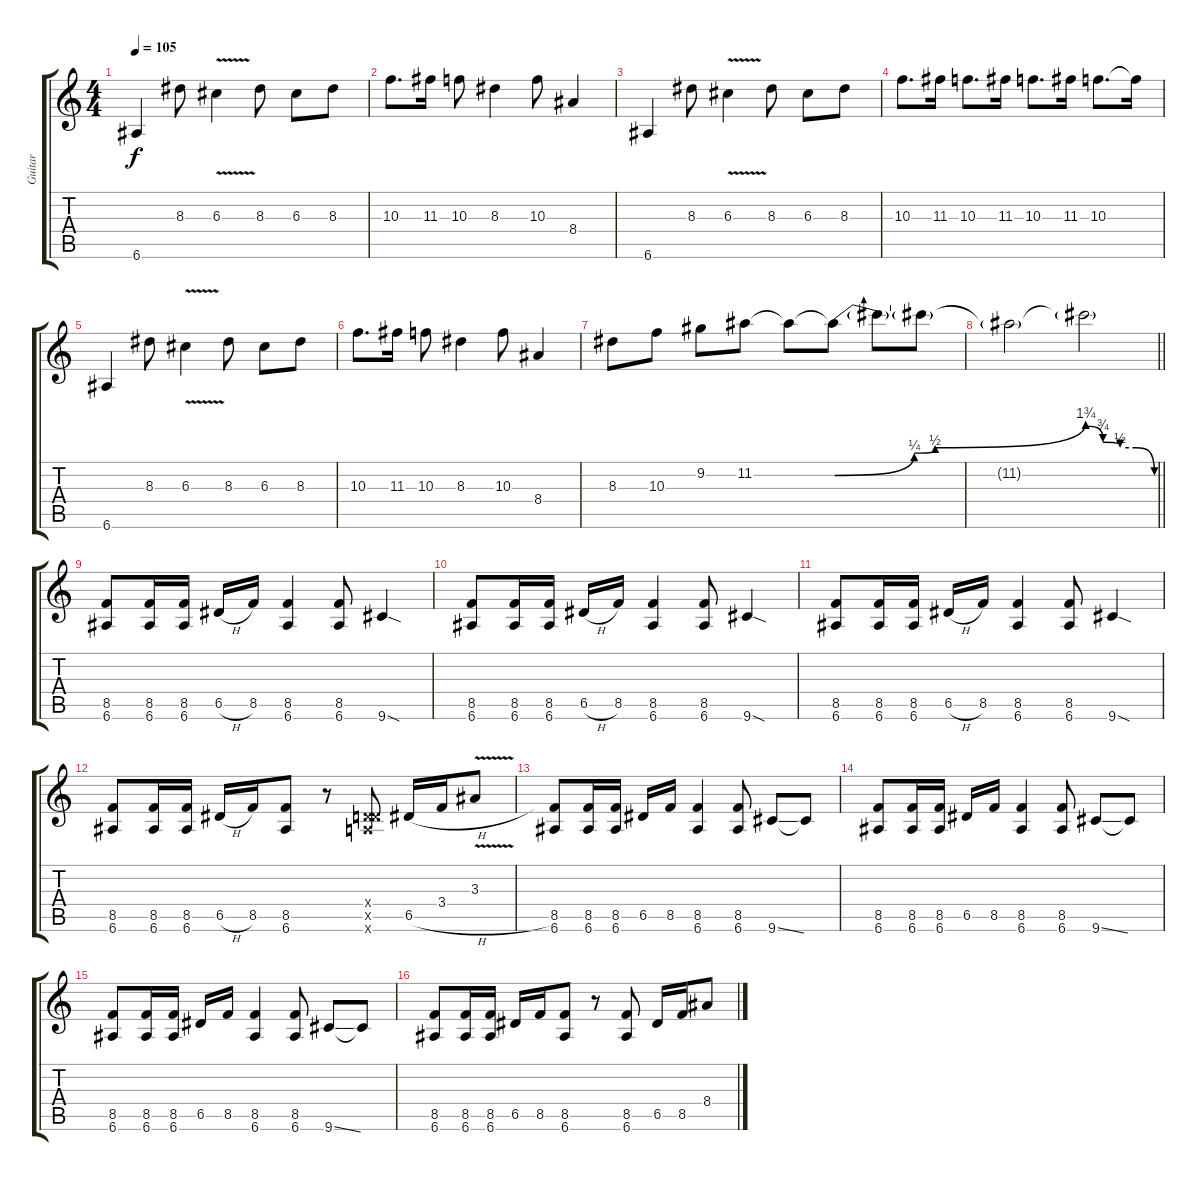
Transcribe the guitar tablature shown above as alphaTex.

\track ("Guitar" "Guitar") {instrument overdrivenguitar}
\staff {score tabs}
\tuning (E4 B3 G3 D3 A2 E2) {hide}
\ts (4 4)
\tempo 105
\clef g2
\ks c
6.6.4{dy f} 8.3.8 6.3{v}.4 8.3.8 6.3.8 8.3.8 |
10.3.8{d} 11.3.16 10.3.8 8.3.4 10.3.8 8.4.4 |
6.6.4 8.3.8 6.3{v}.4 8.3.8 6.3.8 8.3.8 |
10.3.8{d} 11.3.16 10.3.8{d} 11.3.16 10.3.8{d} 11.3.16 10.3.8{d} 10.3{t}.16 |
6.6.4 8.3.8 6.3{v}.4 8.3.8 6.3.8 8.3.8 |
10.3.8{d} 11.3.16 10.3.8 8.3.4 10.3.8 8.4.4 |
8.3.8 10.3.8 9.2.8 11.2.8 11.2{t}.8 11.2{be (custom 0 0 19 1 24 2 60 7) t}.8 11.2{t}.8 11.2{t}.8 |
\barLineRight lightlight
11.2{t}.2 11.2{be (custom 0 6 15 3 30 2 44 2 60 0) t}.2 |
(8.5 6.6).8 (8.5 6.6).16 (8.5 6.6).16 6.5{h}.16 8.5.16 (8.5 6.6).4 (8.5 6.6).8 9.6{sod}.4 |
(8.5 6.6).8 (8.5 6.6).16 (8.5 6.6).16 6.5{h}.16 8.5.16 (8.5 6.6).4 (8.5 6.6).8 9.6{sod}.4 |
(8.5 6.6).8 (8.5 6.6).16 (8.5 6.6).16 6.5{h}.16 8.5.16 (8.5 6.6).4 (8.5 6.6).8 9.6{sod}.4 |
(8.5 6.6).8 (8.5 6.6).16 (8.5 6.6).16 6.5{h}.16 8.5.16 (8.5 6.6).8 r.8 (0.4{x} 0.5{x} 10.6{x}).8 6.5{h}.16 3.4.16 3.3{v}.8 |
(8.5 6.6).8 (8.5 6.6).16 (8.5 6.6).16 6.5.16 8.5.16 (8.5 6.6).4 (8.5 6.6).8 9.6{ss}.8 9.6{t}.8 |
(8.5 6.6).8 (8.5 6.6).16 (8.5 6.6).16 6.5.16 8.5.16 (8.5 6.6).4 (8.5 6.6).8 9.6{ss}.8 9.6{t}.8 |
(8.5 6.6).8 (8.5 6.6).16 (8.5 6.6).16 6.5.16 8.5.16 (8.5 6.6).4 (8.5 6.6).8 9.6{ss}.8 9.6{t}.8 |
(8.5 6.6).8 (8.5 6.6).16 (8.5 6.6).16 6.5.16 8.5.16 (8.5 6.6).8 r.8 (8.5 6.6).8 6.5.16 8.5.16 8.4.8
